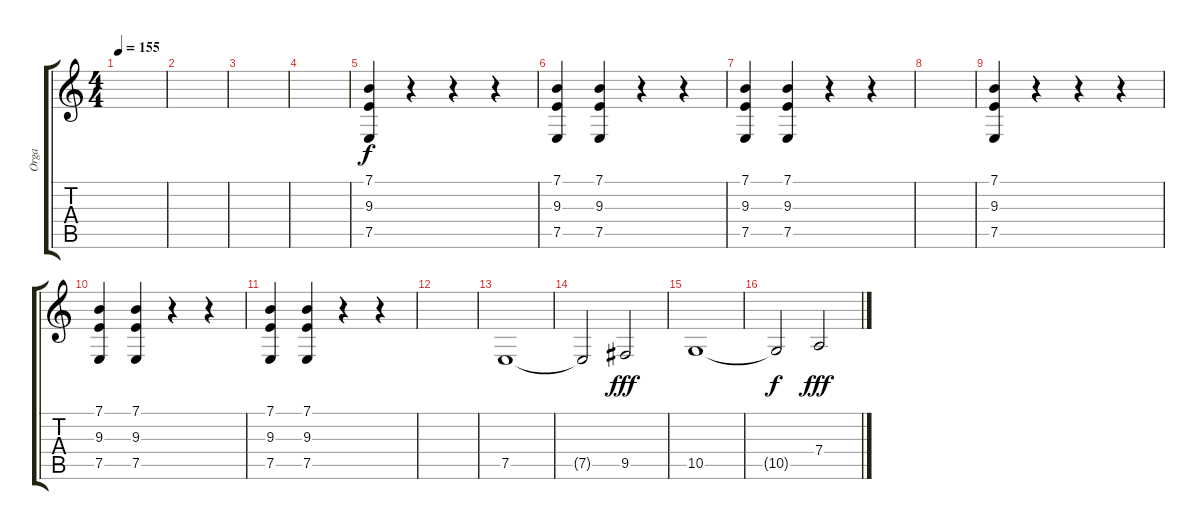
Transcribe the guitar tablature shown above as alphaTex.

\track ("Orga" "Orga") {instrument synthbrass1}
\staff {score tabs}
\tuning (E4 B3 G3 D3 A2 E2) {hide}
\ts (4 4)
\tempo 155
\clef g2
\ks c
|
|
|
|
(7.1 9.3 7.5).4 r.4 r.4 r.4 |
(7.1 9.3 7.5).4 (7.1 9.3 7.5).4 r.4 r.4 |
(7.1 9.3 7.5).4 (7.1 9.3 7.5).4 r.4 r.4 |
|
(7.1 9.3 7.5).4 r.4 r.4 r.4 |
(7.1 9.3 7.5).4 (7.1 9.3 7.5).4 r.4 r.4 |
(7.1 9.3 7.5).4 (7.1 9.3 7.5).4 r.4 r.4 |
|
7.5.1 |
7.5{t}.2 9.5.2{dy fff} |
10.5.1 |
10.5{t}.2{dy f} 7.4.2{dy fff}
